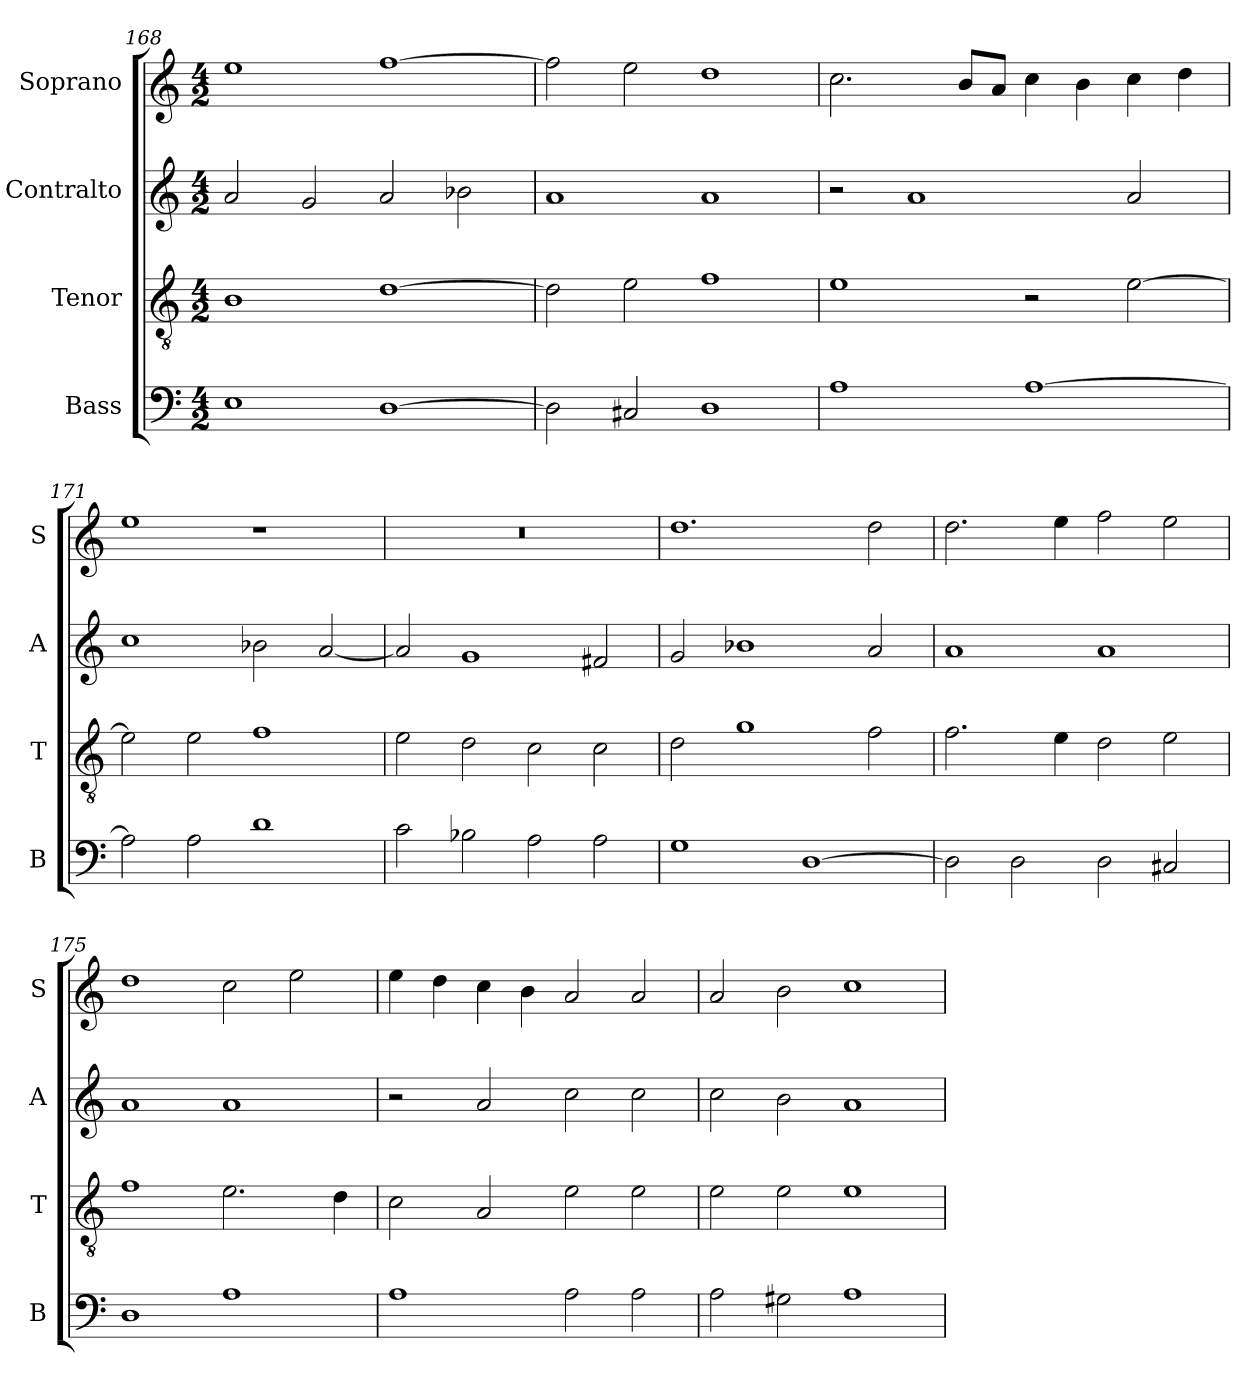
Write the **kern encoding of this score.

**kern	**kern	**kern	**kern
*part4	*part3	*part2	*part1
*staff4	*staff3	*staff2	*staff1
*I"Bass	*I"Tenor	*I"Contralto	*I"Soprano
*I'B	*I'T	*I'A	*I'S
*clefF4	*clefGv2	*clefG2	*clefG2
*k[]	*k[]	*k[]	*k[]
*A:aeo	*A:aeo	*A:aeo	*A:aeo
*M4/2	*M4/2	*M4/2	*M4/2
=168	=168	=168	=168
1E	1B	2a	1ee
.	.	2g	.
[1D	[1d	2a	[1ff
.	.	2b-X	.
=169	=169	=169	=169
2D]	2d]	1a	2ff]
2C#X	2e	.	2ee
1D	1f	1a	1dd
=170	=170	=170	=170
1A	1e	2r	2.cc
.	.	1a	.
.	.	.	8b/L
.	.	.	8a/J
[1A	2r	.	4cc
.	.	.	4b
.	[2e	2a	4cc
.	.	.	4dd
=171	=171	=171	=171
2A]	2e]	1cc	1ee
2A	2e	.	.
1d	1f	2b-X	1r
.	.	[2a	.
=172	=172	=172	=172
2c	2e	2a]	0r
2B-X	2d	1g	.
2A	2c	.	.
2A	2c	2f#X	.
=173	=173	=173	=173
1G	2d	2g	1.dd
.	1g	1b-X	.
[1D	.	.	.
.	2f	2a	2dd
=174	=174	=174	=174
2D]	2.f	1a	2.dd
2D	.	.	.
.	4e	.	4ee
2D	2d	1a	2ff
2C#X	2e	.	2ee
=175	=175	=175	=175
1D	1f	1a	1dd
1A	2.e	1a	2cc
.	.	.	2ee
.	4d	.	.
=176	=176	=176	=176
1A	2c	2r	4ee
.	.	.	4dd
.	2A	2a	4cc
.	.	.	4b
2A	2e	2cc	2a
2A	2e	2cc	2a
=177	=177	=177	=177
2A	2e	2cc	2a
2G#X	2e	2b	2b
1A	1e	1a	1cc
=	=	=	=
*-	*-	*-	*-
